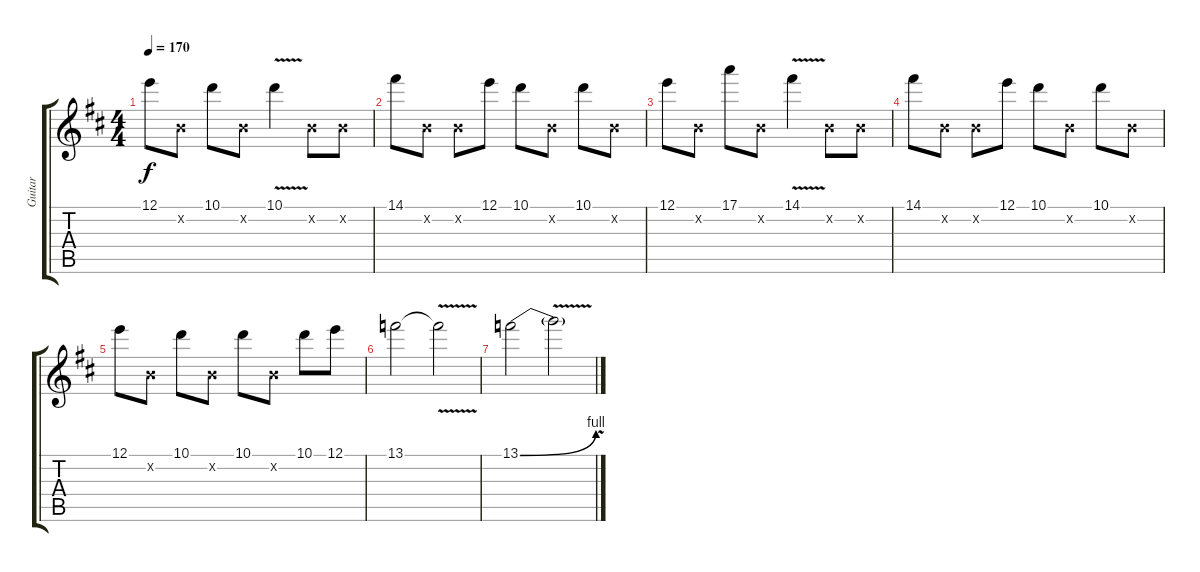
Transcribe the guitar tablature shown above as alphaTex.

\track ("Guitar" "Guitar") {instrument distortionguitar}
\staff {score tabs}
\tuning (E4 B3 G3 D3 A2 E2) {hide}
\ts (4 4)
\tempo 170
\clef g2
\ks d
12.1.8{dy f} 0.2{x}.8 10.1.8 0.2{x}.8 10.1{v}.4 0.2{x}.8 0.2{x}.8 |
14.1.8 0.2{x}.8 0.2{x}.8 12.1.8 10.1.8 0.2{x}.8 10.1.8 0.2{x}.8 |
12.1.8 0.2{x}.8 17.1.8 0.2{x}.8 14.1{v}.4 0.2{x}.8 0.2{x}.8 |
14.1.8 0.2{x}.8 0.2{x}.8 12.1.8 10.1.8 0.2{x}.8 10.1.8 0.2{x}.8 |
12.1.8 0.2{x}.8 10.1.8 0.2{x}.8 10.1.8 0.2{x}.8 10.1.8 12.1.8 |
13.1.2 13.1{v t}.2 |
13.1{be (bend 0 0 60 4)}.2 13.1{v t}.2
